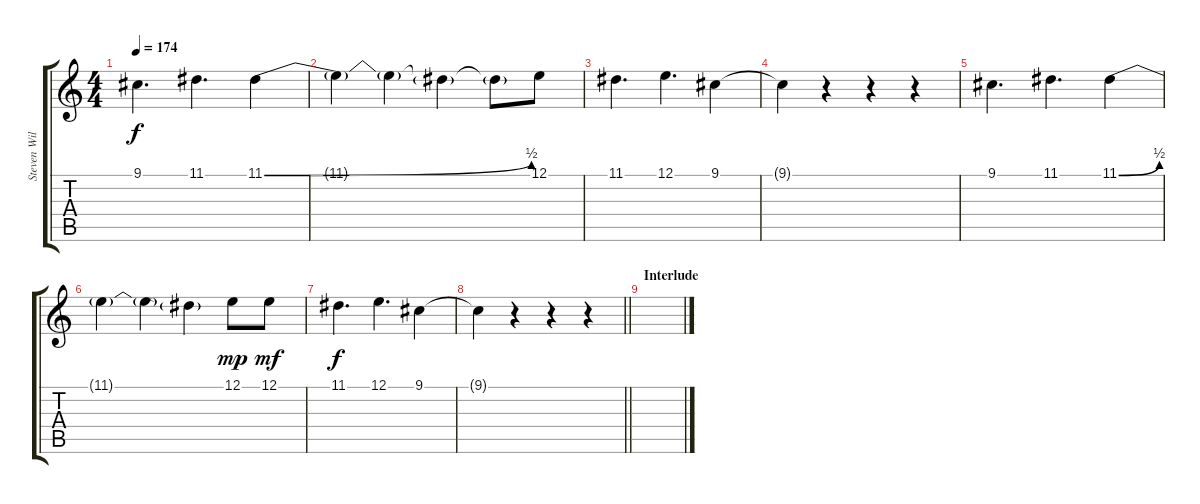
\track ("Steven Wilson (Vocals)" "Steven Wil") {instrument altosax}
\staff {score tabs}
\tuning (E4 B3 G3 D3 A2 E2) {hide}
\ts (4 4)
\tempo 174
\clef g2
\ks c
9.1.4{d dy f} 11.1.4{d} 11.1{be (bend 0 0 60 2)}.4 |
11.1{t}.4 11.1{t}.4 11.1{t}.4 11.1{t}.8 12.1.8 |
11.1.4{d} 12.1.4{d} 9.1.4 |
9.1{t}.4 r.4 r.4 r.4 |
9.1.4{d} 11.1.4{d} 11.1{be (bend 0 0 60 2)}.4 |
11.1{t}.4 11.1{t}.4 11.1{t}.4 12.1.8{dy mp} 12.1.8{dy mf} |
11.1.4{d dy f} 12.1.4{d} 9.1.4 |
\barLineRight lightlight
9.1{t}.4 r.4 r.4 r.4 |
\section ("" "Interlude")
